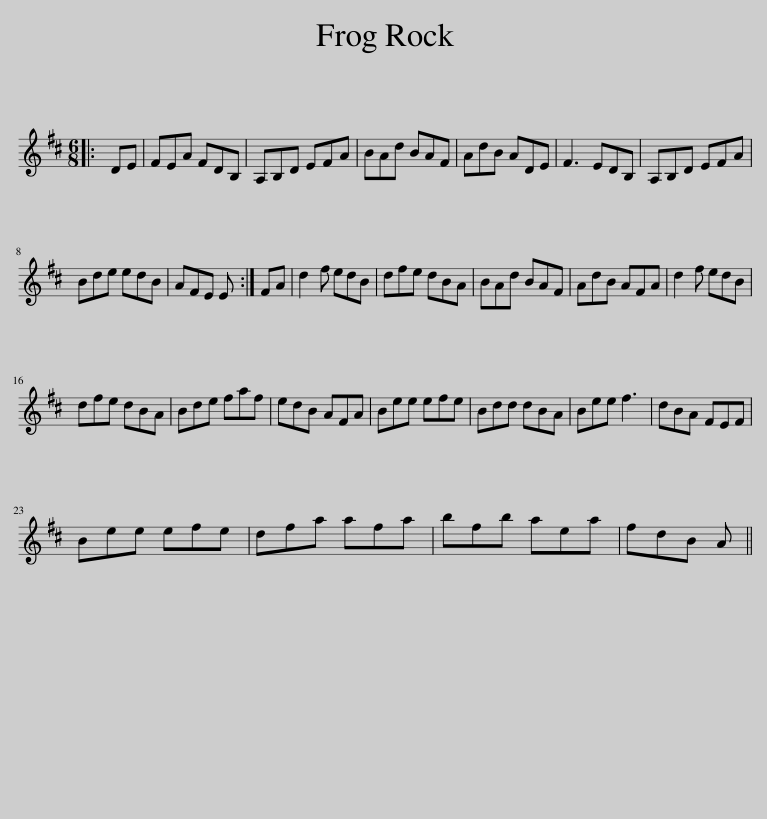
X:1
L:1/8
M:6/8
I:linebreak $
K:D
V:1 treble
V:1
|: DE | FEA FDB, | A,B,D EFA | BAd BAF | AdB ADE | %5
 F3 EDB, | A,B,D EFA |$ Bde edB | AFE E :| FA | %10
 d2 f edB | dfe dBA | BAd BAF | AdB AFA | d2 f edB |$ %15
 dfe dBA | Bde faf | edB AFA | Bee efe | Bdd dBA | %20
 Bee f3 | dBA FEF |$ Bee efe | dfa afa | bfb aea | %25
 fdB A || %26
